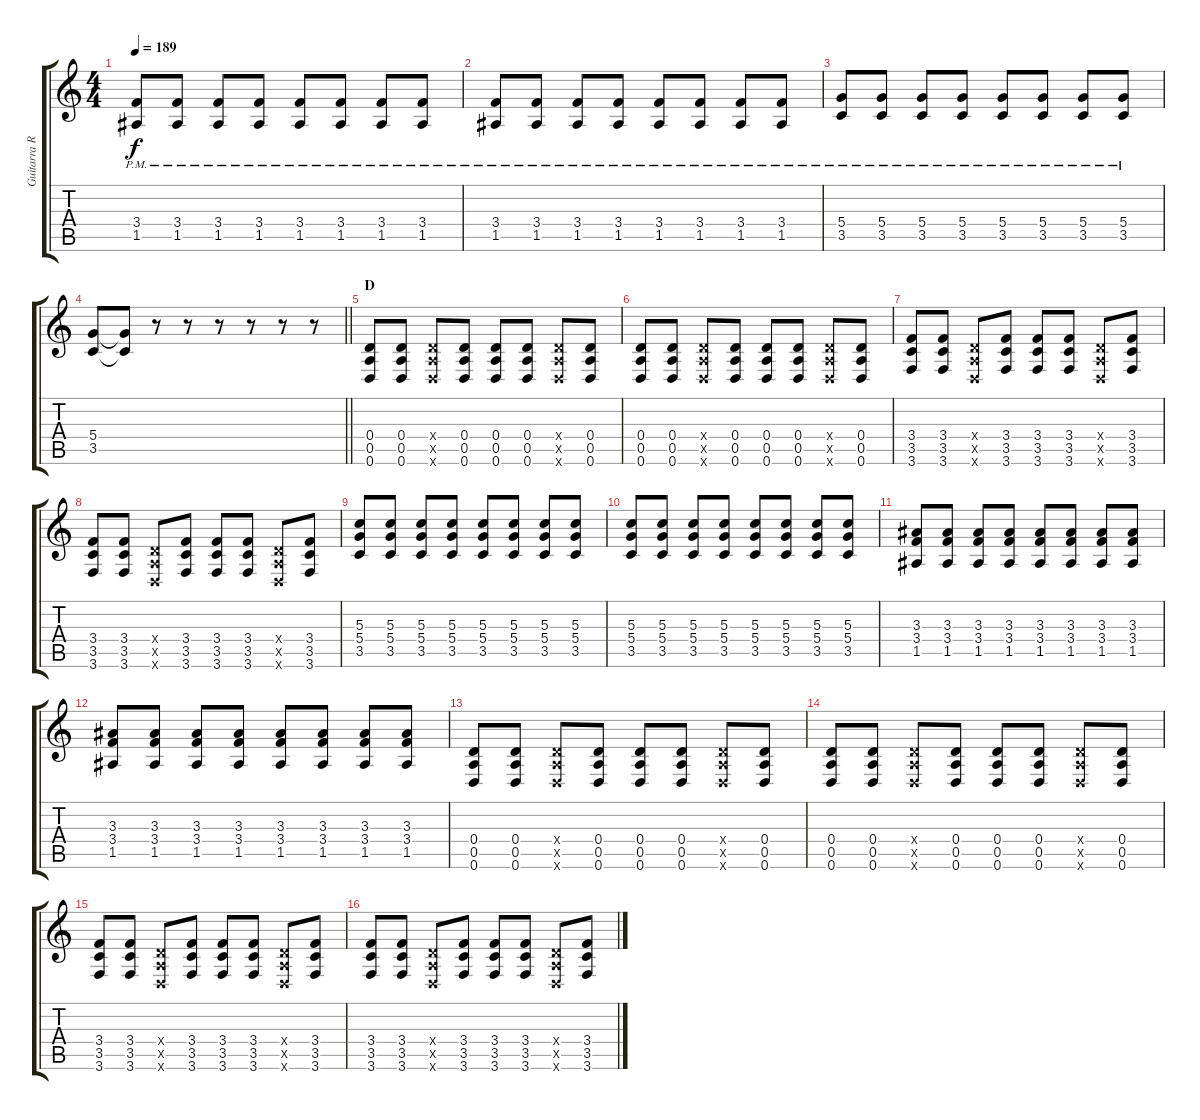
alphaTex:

\track ("Guitarra R1" "Guitarra R") {instrument overdrivenguitar}
\staff {score tabs}
\tuning (E4 B3 G3 D3 A2 D2) {hide}
\ts (4 4)
\tempo 189
\clef g2
\ks c
(3.4{pm} 1.5{pm}).8{dy f} (3.4{pm} 1.5{pm}).8 (3.4{pm} 1.5{pm}).8 (3.4{pm} 1.5{pm}).8 (3.4{pm} 1.5{pm}).8 (3.4{pm} 1.5{pm}).8 (3.4{pm} 1.5{pm}).8 (3.4{pm} 1.5{pm}).8 |
(3.4{pm} 1.5{pm}).8 (3.4{pm} 1.5{pm}).8 (3.4{pm} 1.5{pm}).8 (3.4{pm} 1.5{pm}).8 (3.4{pm} 1.5{pm}).8 (3.4{pm} 1.5{pm}).8 (3.4{pm} 1.5{pm}).8 (3.4{pm} 1.5{pm}).8 |
(5.4{pm} 3.5{pm}).8 (5.4{pm} 3.5{pm}).8 (5.4{pm} 3.5{pm}).8 (5.4{pm} 3.5{pm}).8 (5.4{pm} 3.5{pm}).8 (5.4{pm} 3.5{pm}).8 (5.4{pm} 3.5{pm}).8 (5.4{pm} 3.5{pm}).8 |
\barLineRight lightlight
(5.4 3.5).8 (5.4{t} 3.5{t}).8 r.8 r.8 r.8 r.8 r.8 r.8 |
\section ("" "D")
(0.4 0.5 0.6).8 (0.4 0.5 0.6).8 (0.4{x} 0.5{x} 0.6{x}).8 (0.4 0.5 0.6).8 (0.4 0.5 0.6).8 (0.4 0.5 0.6).8 (0.4{x} 0.5{x} 0.6{x}).8 (0.4 0.5 0.6).8 |
(0.4 0.5 0.6).8 (0.4 0.5 0.6).8 (0.4{x} 0.5{x} 0.6{x}).8 (0.4 0.5 0.6).8 (0.4 0.5 0.6).8 (0.4 0.5 0.6).8 (0.4{x} 0.5{x} 0.6{x}).8 (0.4 0.5 0.6).8 |
(3.4 3.5 3.6).8 (3.4 3.5 3.6).8 (0.4{x} 0.5{x} 0.6{x}).8 (3.4 3.5 3.6).8 (3.4 3.5 3.6).8 (3.4 3.5 3.6).8 (0.4{x} 0.5{x} 0.6{x}).8 (3.4 3.5 3.6).8 |
(3.4 3.5 3.6).8 (3.4 3.5 3.6).8 (0.4{x} 0.5{x} 0.6{x}).8 (3.4 3.5 3.6).8 (3.4 3.5 3.6).8 (3.4 3.5 3.6).8 (0.4{x} 0.5{x} 0.6{x}).8 (3.4 3.5 3.6).8 |
(5.3 5.4 3.5).8 (5.3 5.4 3.5).8 (5.3 5.4 3.5).8 (5.3 5.4 3.5).8 (5.3 5.4 3.5).8 (5.3 5.4 3.5).8 (5.3 5.4 3.5).8 (5.3 5.4 3.5).8 |
(5.3 5.4 3.5).8 (5.3 5.4 3.5).8 (5.3 5.4 3.5).8 (5.3 5.4 3.5).8 (5.3 5.4 3.5).8 (5.3 5.4 3.5).8 (5.3 5.4 3.5).8 (5.3 5.4 3.5).8 |
(3.3 3.4 1.5).8 (3.3 3.4 1.5).8 (3.3 3.4 1.5).8 (3.3 3.4 1.5).8 (3.3 3.4 1.5).8 (3.3 3.4 1.5).8 (3.3 3.4 1.5).8 (3.3 3.4 1.5).8 |
(3.3 3.4 1.5).8 (3.3 3.4 1.5).8 (3.3 3.4 1.5).8 (3.3 3.4 1.5).8 (3.3 3.4 1.5).8 (3.3 3.4 1.5).8 (3.3 3.4 1.5).8 (3.3 3.4 1.5).8 |
(0.4 0.5 0.6).8 (0.4 0.5 0.6).8 (0.4{x} 0.5{x} 0.6{x}).8 (0.4 0.5 0.6).8 (0.4 0.5 0.6).8 (0.4 0.5 0.6).8 (0.4{x} 0.5{x} 0.6{x}).8 (0.4 0.5 0.6).8 |
(0.4 0.5 0.6).8 (0.4 0.5 0.6).8 (0.4{x} 0.5{x} 0.6{x}).8 (0.4 0.5 0.6).8 (0.4 0.5 0.6).8 (0.4 0.5 0.6).8 (0.4{x} 0.5{x} 0.6{x}).8 (0.4 0.5 0.6).8 |
(3.4 3.5 3.6).8 (3.4 3.5 3.6).8 (0.4{x} 0.5{x} 0.6{x}).8 (3.4 3.5 3.6).8 (3.4 3.5 3.6).8 (3.4 3.5 3.6).8 (0.4{x} 0.5{x} 0.6{x}).8 (3.4 3.5 3.6).8 |
(3.4 3.5 3.6).8 (3.4 3.5 3.6).8 (0.4{x} 0.5{x} 0.6{x}).8 (3.4 3.5 3.6).8 (3.4 3.5 3.6).8 (3.4 3.5 3.6).8 (0.4{x} 0.5{x} 0.6{x}).8 (3.4 3.5 3.6).8
